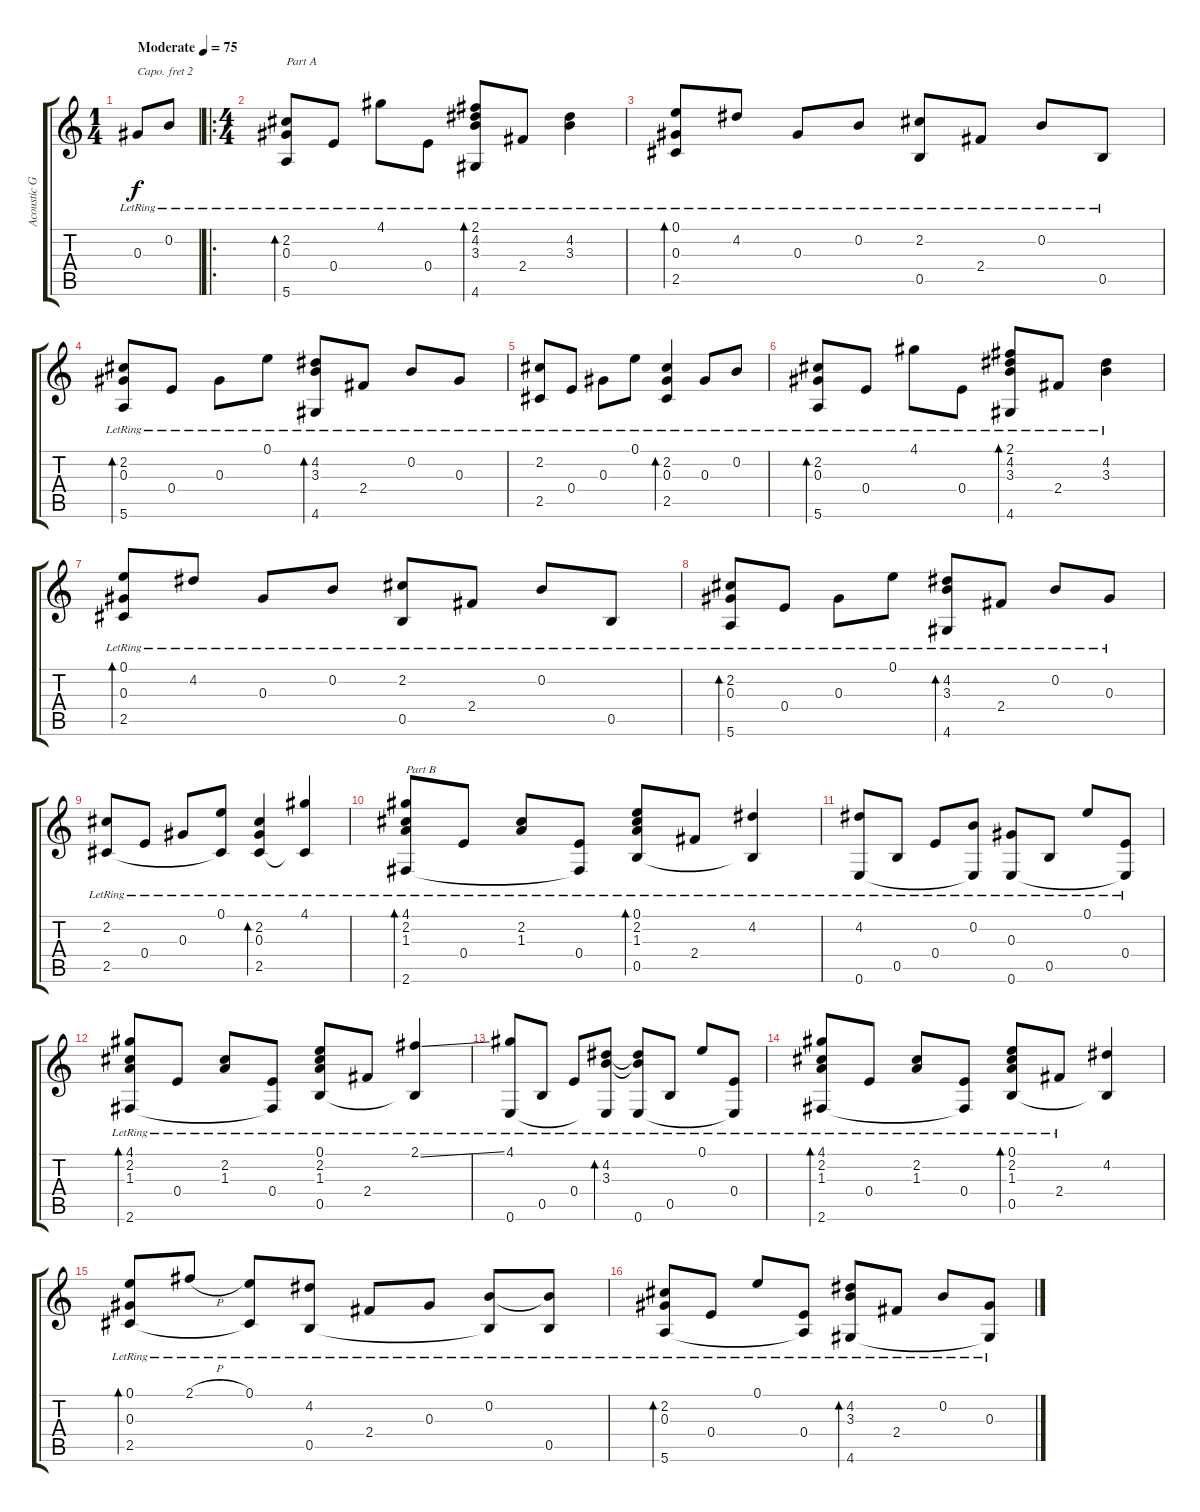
\track ("Acoustic Guitar" "Acoustic G") {instrument acousticguitarsteel}
\staff {score tabs}
\capo 2
\tuning (D4 A3 Gb3 D3 A2 D2) {hide}
\ts (1 4)
\tempo (75 "Moderate")
\clef g2
\ks c
0.3{lr}.8{dy f instrument acousticguitarsteel} 0.2{lr}.8 |
\ro
\ts (4 4)
(2.2{lr} 0.3{lr} 5.6{lr}).8{bd 480 txt "Part A"} 0.4{lr}.8 4.1{lr}.8 0.4{lr}.8 (2.1{lr} 4.2{lr} 3.3{lr} 4.6{lr}).8{bd 480} 2.4{lr}.8 (4.2{lr} 3.3{lr}).4 |
(0.1{lr} 0.3{lr} 2.5{lr}).8{bd 480} 4.2{lr}.8 0.3{lr}.8 0.2{lr}.8 (2.2{lr} 0.5{lr}).8 2.4{lr}.8 0.2{lr}.8 0.5{lr}.8 |
(2.2{lr} 0.3{lr} 5.6{lr}).8{bd 480} 0.4{lr}.8 0.3{lr}.8 0.1{lr}.8 (4.2{lr} 3.3{lr} 4.6{lr}).8{bd 480} 2.4{lr}.8 0.2{lr}.8 0.3{lr}.8 |
(2.2{lr} 2.5{lr}).8 0.4{lr}.8 0.3{lr}.8 0.1{lr}.8 (2.2{lr} 0.3{lr} 2.5{lr}).4{bd 480} 0.3{lr}.8 0.2{lr}.8 |
(2.2{lr} 0.3{lr} 5.6{lr}).8{bd 480} 0.4{lr}.8 4.1{lr}.8 0.4{lr}.8 (2.1{lr} 4.2{lr} 3.3{lr} 4.6{lr}).8{bd 480} 2.4{lr}.8 (4.2{lr} 3.3{lr}).4 |
(0.1{lr} 0.3{lr} 2.5{lr}).8{bd 480} 4.2{lr}.8 0.3{lr}.8 0.2{lr}.8 (2.2{lr} 0.5{lr}).8 2.4{lr}.8 0.2{lr}.8 0.5{lr}.8 |
(2.2{lr} 0.3{lr} 5.6{lr}).8{bd 480} 0.4{lr}.8 0.3{lr}.8 0.1{lr}.8 (4.2{lr} 3.3{lr} 4.6{lr}).8{bd 480} 2.4{lr}.8 0.2{lr}.8 0.3{lr}.8 |
(2.2{lr} 2.5{lr}).8 0.4{lr}.8 0.3{lr}.8 (0.1{lr} 2.5{t}).8 (2.2{lr} 0.3{lr} 2.5{lr}).4{bd 240} (4.1{lr} 2.5{t}).4 |
(4.1{lr} 2.2{lr} 1.3{lr} 2.6{lr}).8{bd 480 txt "Part B"} 0.4{lr}.8 (2.2{lr} 1.3{lr}).8 (0.4{lr} 2.6{t}).8 (0.1{lr} 2.2{lr} 1.3{lr} 0.5{lr}).8{bd 480} 2.4{lr}.8 (4.2{lr} 0.5{t}).4 |
(4.2{lr} 0.6{lr}).8 0.5{lr}.8 0.4{lr}.8 (0.2{lr} 0.6{t}).8 (0.3{lr} 0.6{lr}).8 0.5{lr}.8 0.1{lr}.8 (0.4{lr} 0.6{t}).8 |
(4.1{lr} 2.2{lr} 1.3{lr} 2.6{lr}).8{bd 480} 0.4{lr}.8 (2.2{lr} 1.3{lr}).8 (0.4{lr} 2.6{t}).8 (0.1{lr} 2.2{lr} 1.3{lr} 0.5{lr}).8 2.4{lr}.8 (2.1{ss lr} 0.5{t}).4 |
(4.1{lr} 0.6{lr}).8 0.5{lr}.8 0.4{lr}.8 (4.2{lr} 3.3{lr} 0.6{t}).8{bd 480} (4.2{t} 3.3{t} 0.6{lr}).8 0.5{lr}.8 0.1{lr}.8 (0.4{lr} 0.6{t}).8 |
(4.1{lr} 2.2{lr} 1.3{lr} 2.6{lr}).8{bd 480} 0.4{lr}.8 (2.2{lr} 1.3{lr}).8 (0.4{lr} 2.6{t}).8 (0.1{lr} 2.2{lr} 1.3{lr} 0.5{lr}).8{bd 480} 2.4{lr}.8 (4.2 0.5{t}).4 |
(0.1{lr} 0.3{lr} 2.5{lr}).8{bd 480} 2.1{h lr}.8 (0.1{lr} 2.5{t}).8 (4.2{lr} 0.5{lr}).8 2.4{lr}.8 0.3{lr}.8 (0.2{lr} 0.5{t}).8 (0.2{t} 0.5{lr}).8 |
(2.2{lr} 0.3{lr} 5.6{lr}).8{bd 480} 0.4{lr}.8 0.1{lr}.8 (0.4{lr} 5.6{t}).8 (4.2{lr} 3.3{lr} 4.6{lr}).8{bd 480} 2.4{lr}.8 0.2{lr}.8 (0.3{lr} 4.6{t}).8
